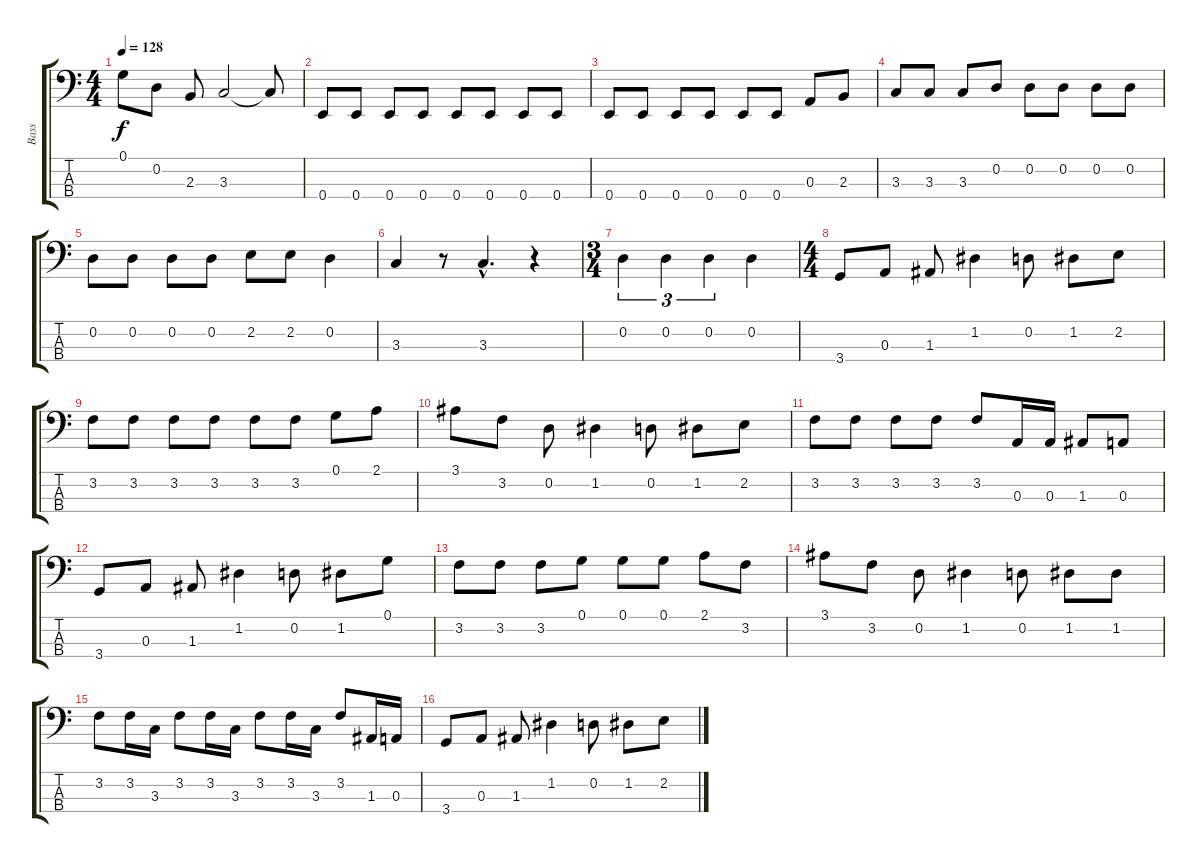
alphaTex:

\track ("Bass" "Bass") {instrument electricbassfinger}
\staff {score tabs}
\tuning (G2 D2 A1 E1) {hide}
\ts (4 4)
\tempo 128
\clef f4
\ks c
0.1.8{dy f} 0.2.8 2.3.8 3.3.2 3.3{t}.8 |
0.4.8 0.4.8 0.4.8 0.4.8 0.4.8 0.4.8 0.4.8 0.4.8 |
0.4.8 0.4.8 0.4.8 0.4.8 0.4.8 0.4.8 0.3.8 2.3.8 |
3.3.8 3.3.8 3.3.8 0.2.8 0.2.8 0.2.8 0.2.8 0.2.8 |
0.2.8 0.2.8 0.2.8 0.2.8 2.2.8 2.2.8 0.2.4 |
3.3.4 r.8 3.3{hac}.4{d} r.4 |
\ts (3 4)
0.2.4{tu (3 2)} 0.2.4{tu (3 2)} 0.2.4{tu (3 2)} 0.2.4 |
\ts (4 4)
3.4.8 0.3.8 1.3.8 1.2.4 0.2.8 1.2.8 2.2.8 |
3.2.8 3.2.8 3.2.8 3.2.8 3.2.8 3.2.8 0.1.8 2.1.8 |
3.1.8 3.2.8 0.2.8 1.2.4 0.2.8 1.2.8 2.2.8 |
3.2.8 3.2.8 3.2.8 3.2.8 3.2.8 0.3.16 0.3.16 1.3.8 0.3.8 |
3.4.8 0.3.8 1.3.8 1.2.4 0.2.8 1.2.8 0.1.8 |
3.2.8 3.2.8 3.2.8 0.1.8 0.1.8 0.1.8 2.1.8 3.2.8 |
3.1.8 3.2.8 0.2.8 1.2.4 0.2.8 1.2.8 1.2.8 |
3.2.8 3.2.16 3.3.16 3.2.8 3.2.16 3.3.16 3.2.8 3.2.16 3.3.16 3.2.8 1.3.16 0.3.16 |
3.4.8 0.3.8 1.3.8 1.2.4 0.2.8 1.2.8 2.2.8
